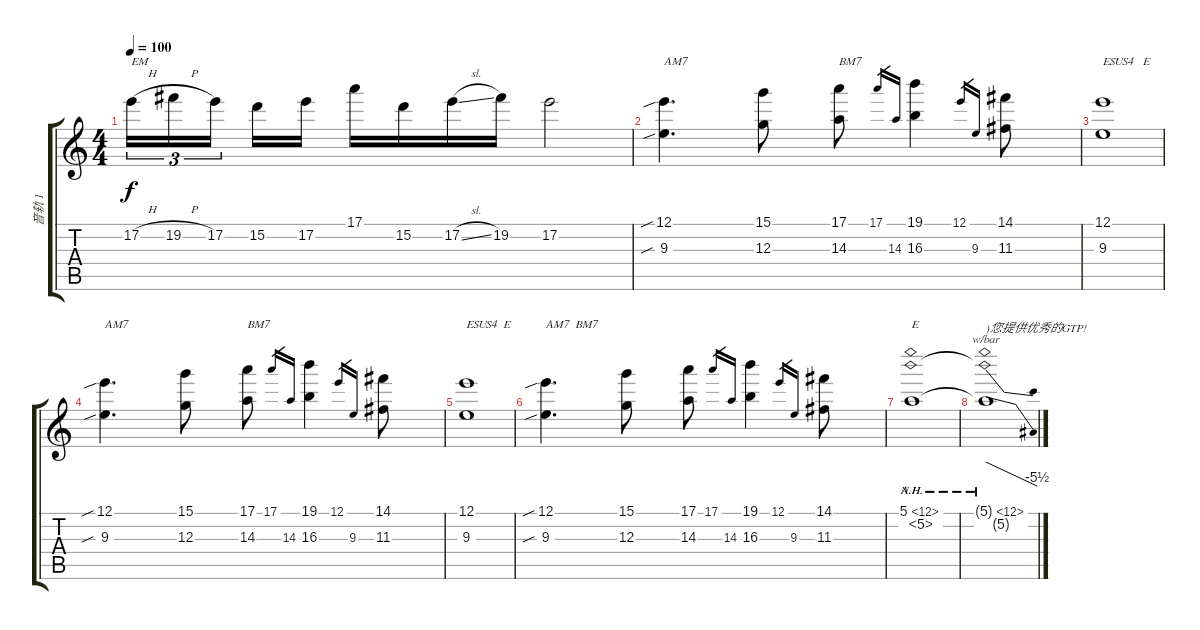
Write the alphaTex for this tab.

\track ("音轨 1" "音轨 1") {instrument overdrivenguitar}
\staff {score tabs}
\tuning (E4 B3 G3 D3 A2 E2) {hide}
\ts (4 4)
\tempo 100
\clef g2
\ks c
17.2{h}.16{tu (3 2) txt "EM" dy f} 19.2{h}.16{tu (3 2)} 17.2.16{tu (3 2) beam splitsecondary} 15.2.16 17.2.16 17.1.16 15.2.16 17.2{sl}.16 19.2.16 17.2.2 |
(12.1{sib} 9.3{sib}).4{d txt "AM7"} (15.1 12.3).8 (17.1 14.3).8{txt "BM7"} 17.1.16{gr} 14.3.16{gr} (19.1 16.3).4 12.1.16{gr} 9.3.16{gr} (14.1 11.3).8 |
(12.1 9.3).1{txt "ESUS4   E"} |
(12.1{sib} 9.3{sib}).4{d txt "AM7"} (15.1 12.3).8 (17.1 14.3).8{txt "BM7"} 17.1.16{gr} 14.3.16{gr} (19.1 16.3).4 12.1.16{gr} 9.3.16{gr} (14.1 11.3).8 |
(12.1 9.3).1{txt "ESUS4  E"} |
(12.1{sib} 9.3{sib}).4{d txt "AM7  BM7"} (15.1 12.3).8 (17.1 14.3).8 17.1.16{gr} 14.3.16{gr} (19.1 16.3).4 12.1.16{gr} 9.3.16{gr} (14.1 11.3).8 |
(5.1{ah 7} 5.2{nh}).1{txt "E"} |
(5.1{ah 7 t} 5.2{nh t}).1{tbe (dive default 0 0 60 -22) txt ")您提供优秀的GTP!"}
